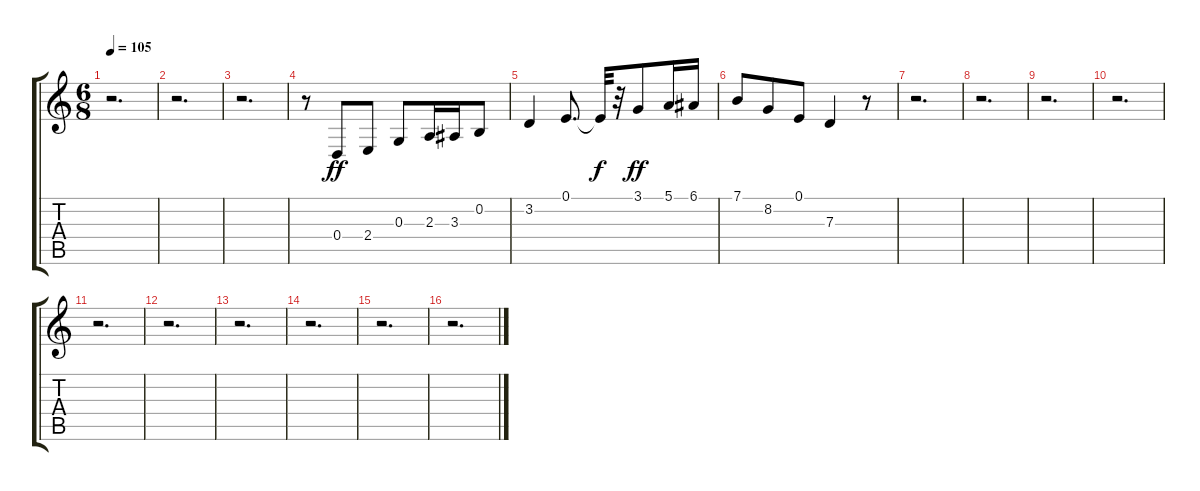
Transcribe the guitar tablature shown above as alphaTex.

\track "" {instrument altosax}
\staff {score tabs}
\tuning (E4 B3 G3 D3 A2 E2) {hide}
\ts (6 8)
\tempo 105
\clef g2
\ks c
r.2{d dy f} |
r.2{d} |
r.2{d} |
r.8 0.4.8{dy ff} 2.4.8 0.3.8 2.3.16 3.3.16 0.2.8 |
3.2.4 0.1.8{d} 0.1{t}.32{dy f} r.32 3.1.8{dy ff} 5.1.16 6.1.16 |
7.1.8 8.2.8 0.1.8 7.3.4 r.8 |
r.2{d} |
r.2{d} |
r.2{d} |
r.2{d} |
r.2{d} |
r.2{d} |
r.2{d} |
r.2{d} |
r.2{d} |
r.2{d}
